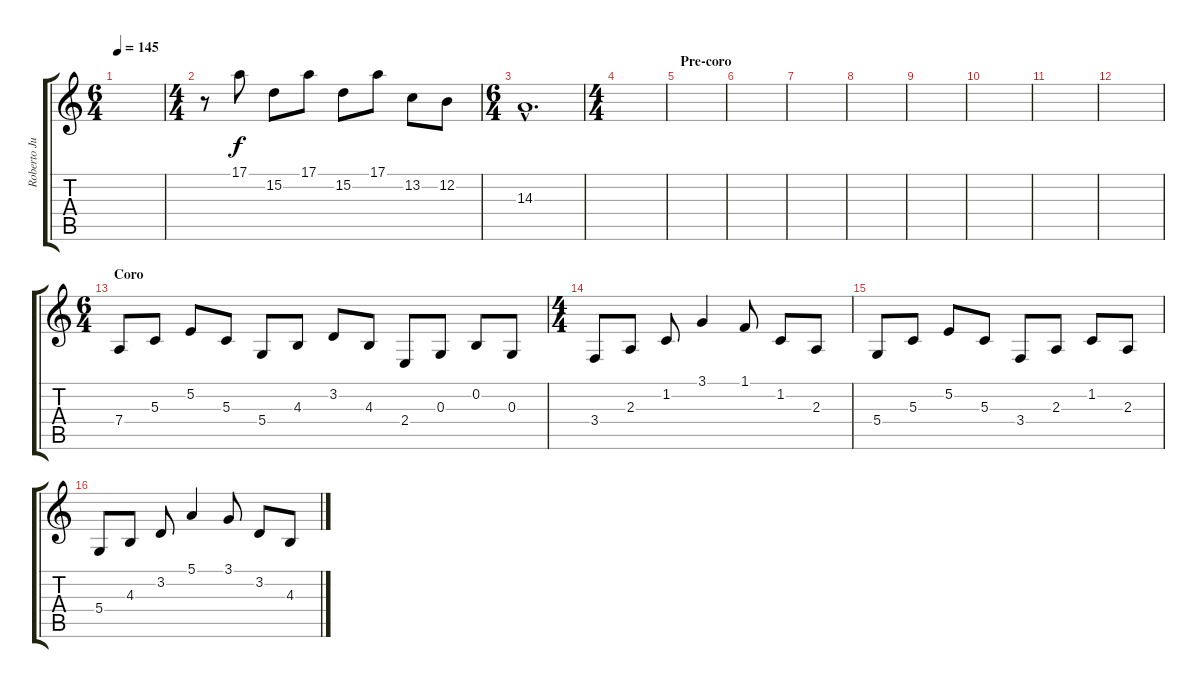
\track ("Roberto Junquera" "Roberto Ju") {instrument acousticgrandpiano}
\staff {score tabs}
\tuning (E4 B3 G3 D3 A2 E2) {hide}
\ts (6 4)
\tempo 145
\clef g2
\ks c
|
\ts (4 4)
r.8 17.1.8 15.2.8 17.1.8 15.2.8 17.1.8 13.2.8 12.2.8 |
\ts (6 4)
14.3{hac}.1{d} |
\ts (4 4)
|
\section ("" "Pre-coro")
|
|
|
|
|
|
|
|
\ts (6 4)
\section ("" "Coro")
7.4.8{volume 13 instrument harpsichord} 5.3.8 5.2.8 5.3.8 5.4.8 4.3.8 3.2.8 4.3.8 2.4.8 0.3.8 0.2.8 0.3.8 |
\ts (4 4)
3.4.8 2.3.8 1.2.8 3.1.4{volume 16} 1.1.8 1.2.8 2.3.8 |
5.4.8{volume 13} 5.3.8 5.2.8 5.3.8 3.4.8 2.3.8 1.2.8 2.3.8 |
5.4.8 4.3.8 3.2.8 5.1.4{volume 16} 3.1.8 3.2.8 4.3.8
